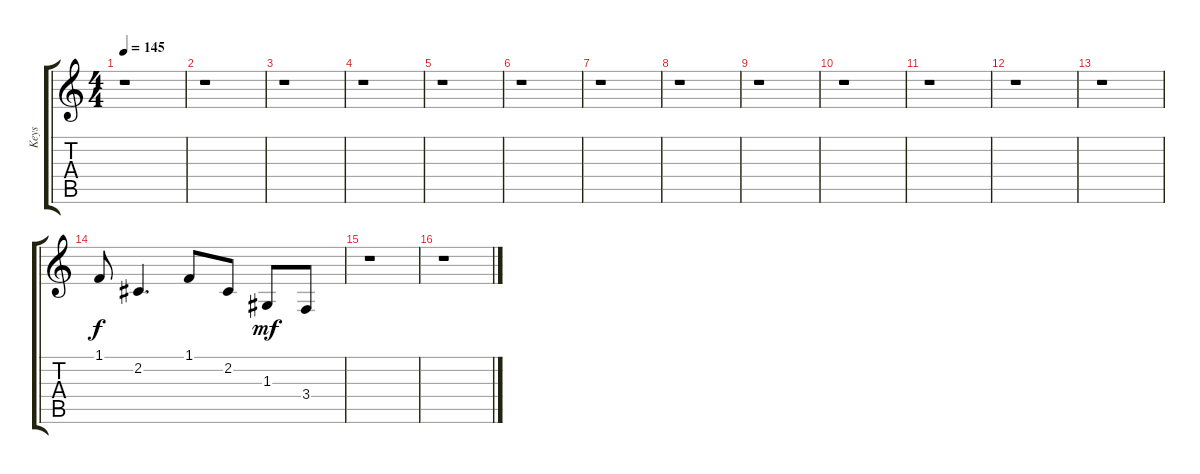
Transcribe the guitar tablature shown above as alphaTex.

\track ("Keys" "Keys") {instrument drawbarorgan}
\staff {score tabs}
\tuning (E4 B3 G3 D3 A2 E2) {hide}
\ts (4 4)
\tempo 145
\clef g2
\ks c
r.1{dy f} |
r.1 |
r.1 |
r.1 |
r.1 |
r.1 |
r.1 |
r.1 |
r.1 |
r.1 |
r.1 |
r.1 |
r.1 |
1.1.8{volume 10 instrument drawbarorgan} 2.2.4{d} 1.1.8 2.2.8 1.3.8{dy mf} 3.4.8 |
r.1 |
r.1
